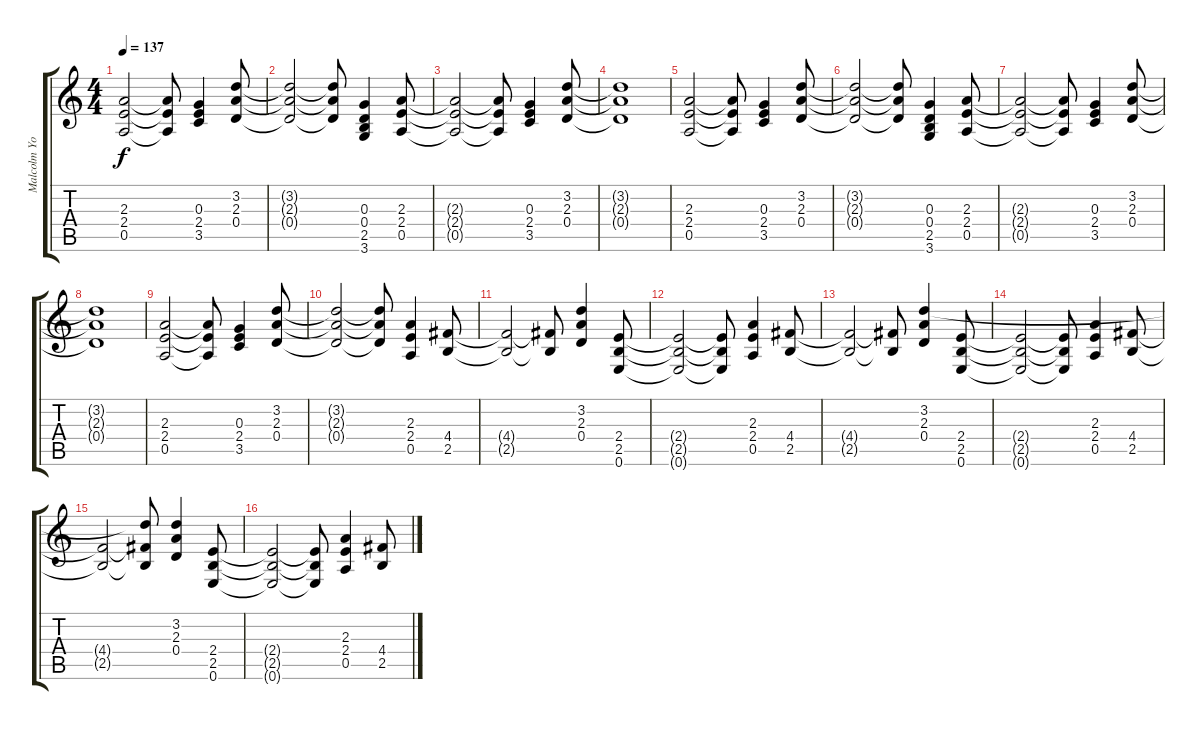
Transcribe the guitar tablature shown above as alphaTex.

\track ("Malcolm Young / 2nd guitar" "Malcolm Yo") {instrument overdrivenguitar}
\staff {score tabs}
\tuning (E4 B3 G3 D3 A2 E2) {hide}
\ts (4 4)
\tempo 137
\clef g2
\ks c
(2.3 2.4 0.5).2{dy f} (2.3{t} 2.4{t} 0.5{t}).8 (0.3 2.4 3.5).4 (3.2 2.3 0.4).8 |
(3.2{t} 2.3{t} 0.4{t}).2 (3.2{t} 2.3{t} 0.4{t}).8 (0.3 0.4 2.5 3.6).4 (2.3 2.4 0.5).8 |
(2.3{t} 2.4{t} 0.5{t}).2 (2.3{t} 2.4{t} 0.5{t}).8 (0.3 2.4 3.5).4 (3.2 2.3 0.4).8 |
(3.2{t} 2.3{t} 0.4{t}).1 |
(2.3 2.4 0.5).2 (2.3{t} 2.4{t} 0.5{t}).8 (0.3 2.4 3.5).4 (3.2 2.3 0.4).8 |
(3.2{t} 2.3{t} 0.4{t}).2 (3.2{t} 2.3{t} 0.4{t}).8 (0.3 0.4 2.5 3.6).4 (2.3 2.4 0.5).8 |
(2.3{t} 2.4{t} 0.5{t}).2 (2.3{t} 2.4{t} 0.5{t}).8 (0.3 2.4 3.5).4 (3.2 2.3 0.4).8 |
(3.2{t} 2.3{t} 0.4{t}).1 |
(2.3 2.4 0.5).2 (2.3{t} 2.4{t} 0.5{t}).8 (0.3 2.4 3.5).4 (3.2 2.3 0.4).8 |
(3.2{t} 2.3{t} 0.4{t}).2 (3.2{t} 2.3{t} 0.4{t}).8 (2.3 2.4 0.5).4 (4.4 2.5).8 |
(4.4{t} 2.5{t}).2 (4.4{t} 2.5{t}).8 (3.2 2.3 0.4).4 (2.4 2.5 0.6).8 |
(2.4{t} 2.5{t} 0.6{t}).2 (2.4{t} 2.5{t} 0.6{t}).8 (2.3 2.4 0.5).4 (4.4 2.5).8 |
(4.4{t} 2.5{t}).2 (4.4{t} 2.5{t}).8 (3.2 2.3 0.4).4 (2.4 2.5 0.6).8 |
(2.4{t} 2.5{t} 0.6{t}).2 (2.4{t} 2.5{t} 0.6{t}).8 (2.3 2.4 0.5).4 (4.4 2.5).8 |
(4.4{t} 2.5{t}).2 (3.2{t} 4.4{t} 2.5{t}).8 (3.2 2.3 0.4).4 (2.4 2.5 0.6).8 |
(2.4{t} 2.5{t} 0.6{t}).2 (2.4{t} 2.5{t} 0.6{t}).8 (2.3 2.4 0.5).4 (4.4 2.5).8
